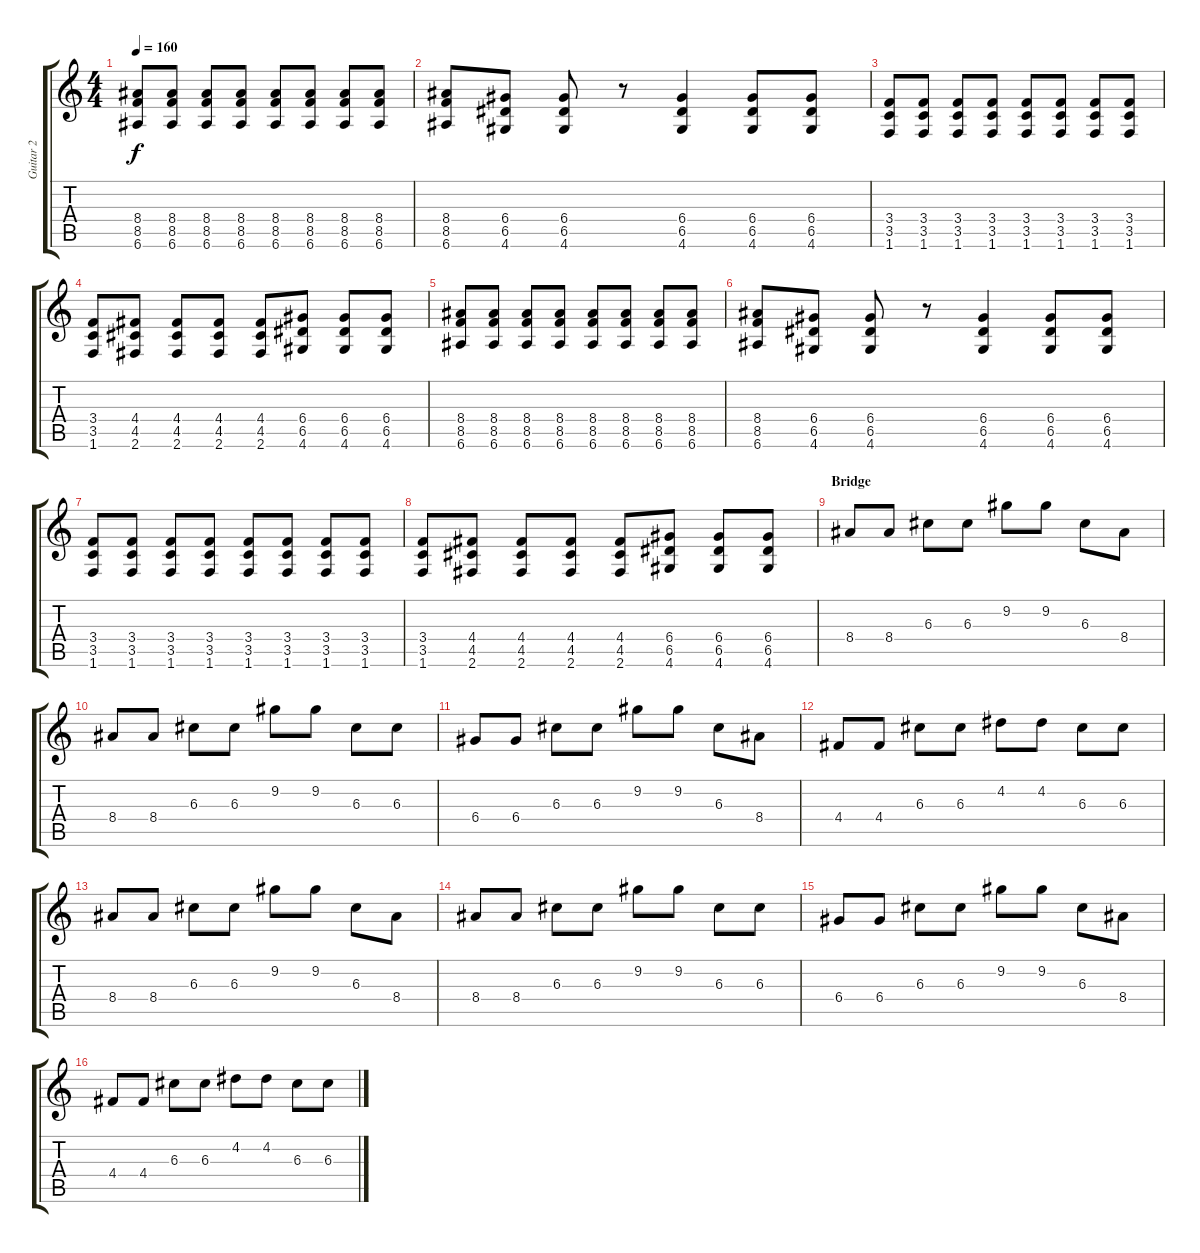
\track ("Guitar 2" "Guitar 2") {instrument distortionguitar}
\staff {score tabs}
\tuning (E4 B3 G3 D3 A2 E2) {hide}
\ts (4 4)
\tempo 160
\clef g2
\ks c
(8.4 8.5 6.6).8{dy f} (8.4 8.5 6.6).8 (8.4 8.5 6.6).8 (8.4 8.5 6.6).8 (8.4 8.5 6.6).8 (8.4 8.5 6.6).8 (8.4 8.5 6.6).8 (8.4 8.5 6.6).8 |
(8.4 8.5 6.6).8 (6.4 6.5 4.6).8 (6.4 6.5 4.6).8 r.8 (6.4 6.5 4.6).4 (6.4 6.5 4.6).8 (6.4 6.5 4.6).8 |
(3.4 3.5 1.6).8 (3.4 3.5 1.6).8 (3.4 3.5 1.6).8 (3.4 3.5 1.6).8 (3.4 3.5 1.6).8 (3.4 3.5 1.6).8 (3.4 3.5 1.6).8 (3.4 3.5 1.6).8 |
(3.4 3.5 1.6).8 (4.4 4.5 2.6).8 (4.4 4.5 2.6).8 (4.4 4.5 2.6).8 (4.4 4.5 2.6).8 (6.4 6.5 4.6).8 (6.4 6.5 4.6).8 (6.4 6.5 4.6).8 |
(8.4 8.5 6.6).8 (8.4 8.5 6.6).8 (8.4 8.5 6.6).8 (8.4 8.5 6.6).8 (8.4 8.5 6.6).8 (8.4 8.5 6.6).8 (8.4 8.5 6.6).8 (8.4 8.5 6.6).8 |
(8.4 8.5 6.6).8 (6.4 6.5 4.6).8 (6.4 6.5 4.6).8 r.8 (6.4 6.5 4.6).4 (6.4 6.5 4.6).8 (6.4 6.5 4.6).8 |
(3.4 3.5 1.6).8 (3.4 3.5 1.6).8 (3.4 3.5 1.6).8 (3.4 3.5 1.6).8 (3.4 3.5 1.6).8 (3.4 3.5 1.6).8 (3.4 3.5 1.6).8 (3.4 3.5 1.6).8 |
(3.4 3.5 1.6).8 (4.4 4.5 2.6).8 (4.4 4.5 2.6).8 (4.4 4.5 2.6).8 (4.4 4.5 2.6).8 (6.4 6.5 4.6).8 (6.4 6.5 4.6).8 (6.4 6.5 4.6).8 |
\section ("" "Bridge")
8.4.8 8.4.8 6.3.8 6.3.8 9.2.8 9.2.8 6.3.8 8.4.8 |
8.4.8 8.4.8 6.3.8 6.3.8 9.2.8 9.2.8 6.3.8 6.3.8 |
6.4.8 6.4.8 6.3.8 6.3.8 9.2.8 9.2.8 6.3.8 8.4.8 |
4.4.8 4.4.8 6.3.8 6.3.8 4.2.8 4.2.8 6.3.8 6.3.8 |
8.4.8 8.4.8 6.3.8 6.3.8 9.2.8 9.2.8 6.3.8 8.4.8 |
8.4.8 8.4.8 6.3.8 6.3.8 9.2.8 9.2.8 6.3.8 6.3.8 |
6.4.8 6.4.8 6.3.8 6.3.8 9.2.8 9.2.8 6.3.8 8.4.8 |
4.4.8 4.4.8 6.3.8 6.3.8 4.2.8 4.2.8 6.3.8 6.3.8
